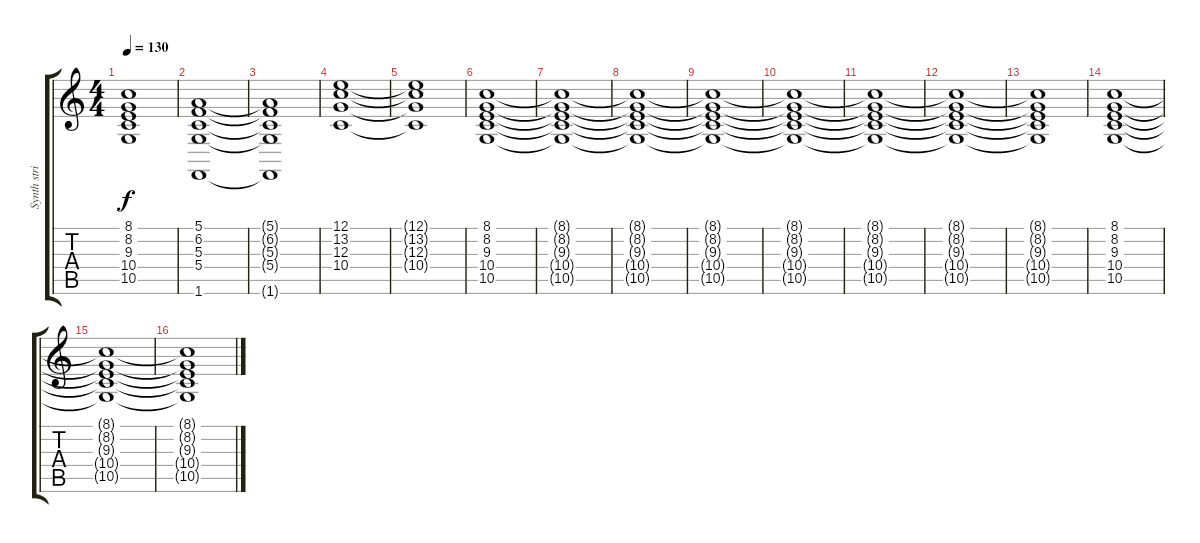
\track ("Synth strings" "Synth stri") {instrument stringensemble1}
\staff {score tabs}
\tuning (E4 B3 G3 D3 A2 E2) {hide}
\ts (4 4)
\tempo 130
\clef g2
\ks c
(8.1{t} 8.2{t} 9.3{t} 10.4{t} 10.5{t}).1{dy f} |
(5.1 6.2 5.3 5.4 1.6).1 |
(5.1{t} 6.2{t} 5.3{t} 5.4{t} 1.6{t}).1 |
(12.1 13.2 12.3 10.4).1 |
(12.1{t} 13.2{t} 12.3{t} 10.4{t}).1 |
(8.1 8.2 9.3 10.4 10.5).1 |
(8.1{t} 8.2{t} 9.3{t} 10.4{t} 10.5{t}).1 |
(8.1{t} 8.2{t} 9.3{t} 10.4{t} 10.5{t}).1 |
(8.1{t} 8.2{t} 9.3{t} 10.4{t} 10.5{t}).1 |
(8.1{t} 8.2{t} 9.3{t} 10.4{t} 10.5{t}).1 |
(8.1{t} 8.2{t} 9.3{t} 10.4{t} 10.5{t}).1 |
(8.1{t} 8.2{t} 9.3{t} 10.4{t} 10.5{t}).1 |
(8.1{t} 8.2{t} 9.3{t} 10.4{t} 10.5{t}).1 |
(8.1 8.2 9.3 10.4 10.5).1 |
(8.1{t} 8.2{t} 9.3{t} 10.4{t} 10.5{t}).1 |
(8.1{t} 8.2{t} 9.3{t} 10.4{t} 10.5{t}).1
